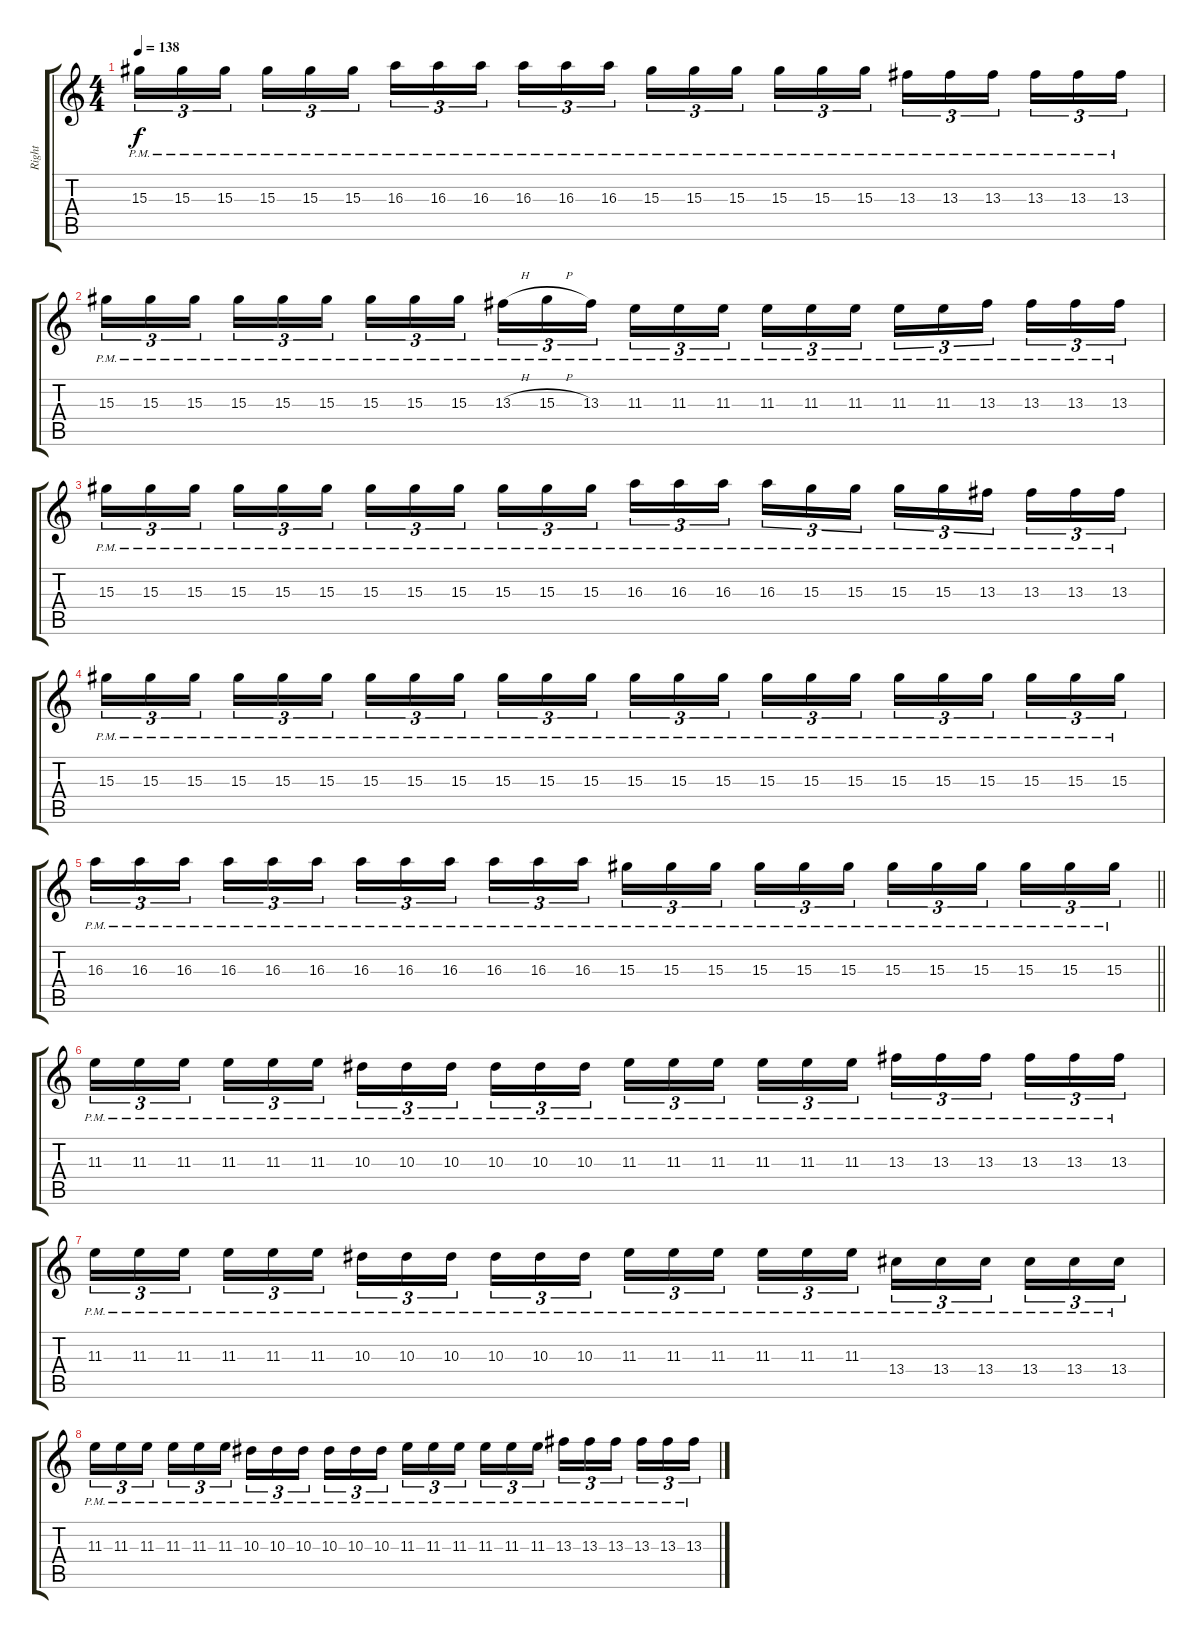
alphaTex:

\track ("Right" "Right") {instrument distortionguitar}
\staff {score tabs}
\tuning (D4 A3 F3 C3 G2 D2) {hide}
\ts (4 4)
\tempo 138
\clef g2
\ks c
15.3{pm}.16{tu (3 2) dy f} 15.3{pm}.16{tu (3 2)} 15.3{pm}.16{tu (3 2) beam splitsecondary} 15.3{pm}.16{tu (3 2)} 15.3{pm}.16{tu (3 2)} 15.3{pm}.16{tu (3 2)} 16.3{pm}.16{tu (3 2)} 16.3{pm}.16{tu (3 2)} 16.3{pm}.16{tu (3 2) beam splitsecondary} 16.3{pm}.16{tu (3 2)} 16.3{pm}.16{tu (3 2)} 16.3{pm}.16{tu (3 2)} 15.3{pm}.16{tu (3 2)} 15.3{pm}.16{tu (3 2)} 15.3{pm}.16{tu (3 2) beam splitsecondary} 15.3{pm}.16{tu (3 2)} 15.3{pm}.16{tu (3 2)} 15.3{pm}.16{tu (3 2)} 13.3{pm}.16{tu (3 2)} 13.3{pm}.16{tu (3 2)} 13.3{pm}.16{tu (3 2) beam splitsecondary} 13.3{pm}.16{tu (3 2)} 13.3{pm}.16{tu (3 2)} 13.3{pm}.16{tu (3 2)} |
15.3{pm}.16{tu (3 2)} 15.3{pm}.16{tu (3 2)} 15.3{pm}.16{tu (3 2) beam splitsecondary} 15.3{pm}.16{tu (3 2)} 15.3{pm}.16{tu (3 2)} 15.3{pm}.16{tu (3 2)} 15.3{pm}.16{tu (3 2)} 15.3{pm}.16{tu (3 2)} 15.3{pm}.16{tu (3 2) beam splitsecondary} 13.3{h pm}.16{tu (3 2)} 15.3{h pm}.16{tu (3 2)} 13.3{pm}.16{tu (3 2)} 11.3{pm}.16{tu (3 2)} 11.3{pm}.16{tu (3 2)} 11.3{pm}.16{tu (3 2) beam splitsecondary} 11.3{pm}.16{tu (3 2)} 11.3{pm}.16{tu (3 2)} 11.3{pm}.16{tu (3 2)} 11.3{pm}.16{tu (3 2)} 11.3{pm}.16{tu (3 2)} 13.3{pm}.16{tu (3 2) beam splitsecondary} 13.3{pm}.16{tu (3 2)} 13.3{pm}.16{tu (3 2)} 13.3{pm}.16{tu (3 2)} |
15.3{pm}.16{tu (3 2)} 15.3{pm}.16{tu (3 2)} 15.3{pm}.16{tu (3 2) beam splitsecondary} 15.3{pm}.16{tu (3 2)} 15.3{pm}.16{tu (3 2)} 15.3{pm}.16{tu (3 2)} 15.3{pm}.16{tu (3 2)} 15.3{pm}.16{tu (3 2)} 15.3{pm}.16{tu (3 2) beam splitsecondary} 15.3{pm}.16{tu (3 2)} 15.3{pm}.16{tu (3 2)} 15.3{pm}.16{tu (3 2)} 16.3{pm}.16{tu (3 2)} 16.3{pm}.16{tu (3 2)} 16.3{pm}.16{tu (3 2) beam splitsecondary} 16.3{pm}.16{tu (3 2)} 15.3{pm}.16{tu (3 2)} 15.3{pm}.16{tu (3 2)} 15.3{pm}.16{tu (3 2)} 15.3{pm}.16{tu (3 2)} 13.3{pm}.16{tu (3 2) beam splitsecondary} 13.3{pm}.16{tu (3 2)} 13.3{pm}.16{tu (3 2)} 13.3{pm}.16{tu (3 2)} |
15.3{pm}.16{tu (3 2)} 15.3{pm}.16{tu (3 2)} 15.3{pm}.16{tu (3 2) beam splitsecondary} 15.3{pm}.16{tu (3 2)} 15.3{pm}.16{tu (3 2)} 15.3{pm}.16{tu (3 2)} 15.3{pm}.16{tu (3 2)} 15.3{pm}.16{tu (3 2)} 15.3{pm}.16{tu (3 2) beam splitsecondary} 15.3{pm}.16{tu (3 2)} 15.3{pm}.16{tu (3 2)} 15.3{pm}.16{tu (3 2)} 15.3{pm}.16{tu (3 2)} 15.3{pm}.16{tu (3 2)} 15.3{pm}.16{tu (3 2) beam splitsecondary} 15.3{pm}.16{tu (3 2)} 15.3{pm}.16{tu (3 2)} 15.3{pm}.16{tu (3 2)} 15.3{pm}.16{tu (3 2)} 15.3{pm}.16{tu (3 2)} 15.3{pm}.16{tu (3 2) beam splitsecondary} 15.3{pm}.16{tu (3 2)} 15.3{pm}.16{tu (3 2)} 15.3{pm}.16{tu (3 2)} |
\barLineRight lightlight
16.3{pm}.16{tu (3 2)} 16.3{pm}.16{tu (3 2)} 16.3{pm}.16{tu (3 2) beam splitsecondary} 16.3{pm}.16{tu (3 2)} 16.3{pm}.16{tu (3 2)} 16.3{pm}.16{tu (3 2)} 16.3{pm}.16{tu (3 2)} 16.3{pm}.16{tu (3 2)} 16.3{pm}.16{tu (3 2) beam splitsecondary} 16.3{pm}.16{tu (3 2)} 16.3{pm}.16{tu (3 2)} 16.3{pm}.16{tu (3 2)} 15.3{pm}.16{tu (3 2)} 15.3{pm}.16{tu (3 2)} 15.3{pm}.16{tu (3 2) beam splitsecondary} 15.3{pm}.16{tu (3 2)} 15.3{pm}.16{tu (3 2)} 15.3{pm}.16{tu (3 2)} 15.3{pm}.16{tu (3 2)} 15.3{pm}.16{tu (3 2)} 15.3{pm}.16{tu (3 2) beam splitsecondary} 15.3{pm}.16{tu (3 2)} 15.3{pm}.16{tu (3 2)} 15.3{pm}.16{tu (3 2)} |
\section ("" "")
11.3{pm}.16{tu (3 2)} 11.3{pm}.16{tu (3 2)} 11.3{pm}.16{tu (3 2) beam splitsecondary} 11.3{pm}.16{tu (3 2)} 11.3{pm}.16{tu (3 2)} 11.3{pm}.16{tu (3 2)} 10.3{pm}.16{tu (3 2)} 10.3{pm}.16{tu (3 2)} 10.3{pm}.16{tu (3 2) beam splitsecondary} 10.3{pm}.16{tu (3 2)} 10.3{pm}.16{tu (3 2)} 10.3{pm}.16{tu (3 2)} 11.3{pm}.16{tu (3 2)} 11.3{pm}.16{tu (3 2)} 11.3{pm}.16{tu (3 2) beam splitsecondary} 11.3{pm}.16{tu (3 2)} 11.3{pm}.16{tu (3 2)} 11.3{pm}.16{tu (3 2)} 13.3{pm}.16{tu (3 2)} 13.3{pm}.16{tu (3 2)} 13.3{pm}.16{tu (3 2) beam splitsecondary} 13.3{pm}.16{tu (3 2)} 13.3{pm}.16{tu (3 2)} 13.3{pm}.16{tu (3 2)} |
11.3{pm}.16{tu (3 2)} 11.3{pm}.16{tu (3 2)} 11.3{pm}.16{tu (3 2) beam splitsecondary} 11.3{pm}.16{tu (3 2)} 11.3{pm}.16{tu (3 2)} 11.3{pm}.16{tu (3 2)} 10.3{pm}.16{tu (3 2)} 10.3{pm}.16{tu (3 2)} 10.3{pm}.16{tu (3 2) beam splitsecondary} 10.3{pm}.16{tu (3 2)} 10.3{pm}.16{tu (3 2)} 10.3{pm}.16{tu (3 2)} 11.3{pm}.16{tu (3 2)} 11.3{pm}.16{tu (3 2)} 11.3{pm}.16{tu (3 2) beam splitsecondary} 11.3{pm}.16{tu (3 2)} 11.3{pm}.16{tu (3 2)} 11.3{pm}.16{tu (3 2)} 13.4{pm}.16{tu (3 2)} 13.4{pm}.16{tu (3 2)} 13.4{pm}.16{tu (3 2) beam splitsecondary} 13.4{pm}.16{tu (3 2)} 13.4{pm}.16{tu (3 2)} 13.4{pm}.16{tu (3 2)} |
11.3{pm}.16{tu (3 2)} 11.3{pm}.16{tu (3 2)} 11.3{pm}.16{tu (3 2) beam splitsecondary} 11.3{pm}.16{tu (3 2)} 11.3{pm}.16{tu (3 2)} 11.3{pm}.16{tu (3 2)} 10.3{pm}.16{tu (3 2)} 10.3{pm}.16{tu (3 2)} 10.3{pm}.16{tu (3 2) beam splitsecondary} 10.3{pm}.16{tu (3 2)} 10.3{pm}.16{tu (3 2)} 10.3{pm}.16{tu (3 2)} 11.3{pm}.16{tu (3 2)} 11.3{pm}.16{tu (3 2)} 11.3{pm}.16{tu (3 2) beam splitsecondary} 11.3{pm}.16{tu (3 2)} 11.3{pm}.16{tu (3 2)} 11.3{pm}.16{tu (3 2)} 13.3{pm}.16{tu (3 2)} 13.3{pm}.16{tu (3 2)} 13.3{pm}.16{tu (3 2) beam splitsecondary} 13.3{pm}.16{tu (3 2)} 13.3{pm}.16{tu (3 2)} 13.3{pm}.16{tu (3 2)}
